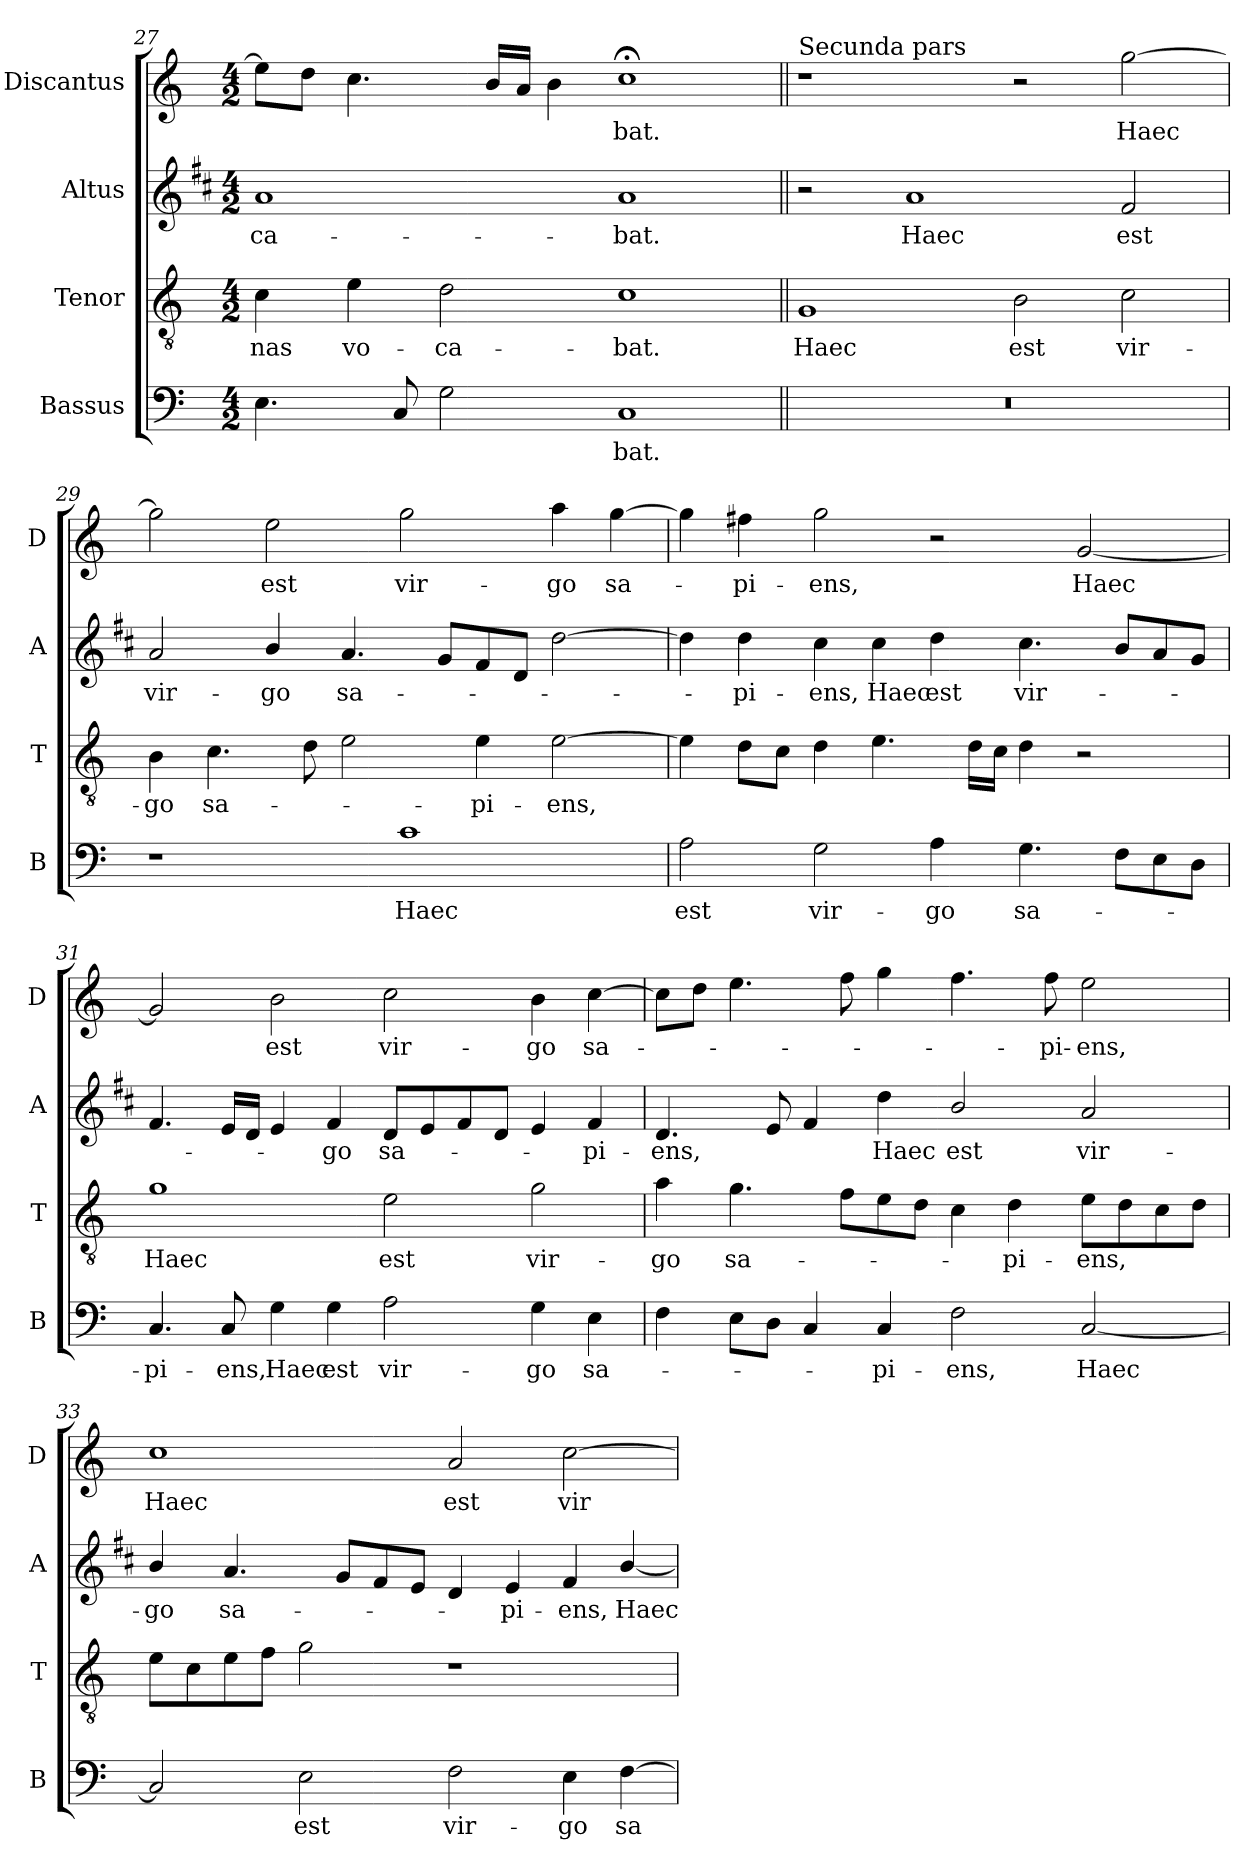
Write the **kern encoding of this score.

**kern	**text	**kern	**text	**kern	**text	**kern	**text
*part4	*part4	*part3	*part3	*part2	*part2	*part1	*part1
*staff4	*staff4	*staff3	*staff3	*staff2	*staff2	*staff1	*staff1
*I"Bassus	*	*I"Tenor	*	*I"Altus	*	*I"Discantus	*
*I'B	*	*I'T	*	*I'A	*	*I'D	*
*clefF4	*	*clefGv2	*	*clefG2	*	*clefG2	*
*	*	*	*	*ITrd1c2	*	*	*
*k[]	*	*k[]	*	*k[]	*	*k[]	*
*C:	*	*C:	*	*C:	*	*C:	*
*M4/2	*	*M4/2	*	*M4/2	*	*M4/2	*
=27	=27	=27	=27	=27	=27	=27	=27
!	!	!	!LO:LY:b	!	!LO:LY:b	!	!
4.E\	.	4c\	-nas	1g	-ca-	8ee\L]	.
.	.	.	.	.	.	8dd\J	.
!	!	!	!LO:LY:b	!	!	!	!
.	.	4e\	vo-	.	.	4.cc\	.
8C/	.	.	.	.	.	.	.
!	!	!	!LO:LY:b	!	!	!	!
2G\	.	2d\	-ca-	.	.	.	.
.	.	.	.	.	.	16b/LL	.
.	.	.	.	.	.	16a/JJ	.
.	.	.	.	.	.	4b\	.
!	!LO:LY:b	!	!LO:LY:b	!	!LO:LY:b	!	!LO:LY:b
1C	-bat.	1c	-bat.	1g	-bat.	1cc;<	-bat.
=28||	=28||	=28||	=28||	=28||	=28||	=28||	=28||
!	!	!	!	!	!	!LO:TX:a:t=Secunda pars	!
!	!	!	!LO:LY:b	!	!	!	!
0r	.	1G	Haec	2r	.	1r	.
!	!	!	!	!	!LO:LY:b	!	!
.	.	.	.	1g	Haec	.	.
!	!	!	!LO:LY:b	!	!	!	!
.	.	2B\	est	.	.	2r	.
!	!	!	!LO:LY:b	!	!LO:LY:b	!	!LO:LY:b
.	.	2c\	vir-	2e/	est	[2gg\	Haec
!!LO:LB:g=z
=29	=29	=29	=29	=29	=29	=29	=29
!	!	!	!LO:LY:b	!	!LO:LY:b	!	!
1r	.	4B\	-go	2g/	vir-	2gg\]	.
!	!	!	!LO:LY:b	!	!	!	!
.	.	4.c\	sa-	.	.	.	.
!	!	!	!	!	!LO:LY:b	!	!LO:LY:b
.	.	.	.	4a/	-go	2ee\	est
.	.	8d\	.	.	.	.	.
!	!	!	!	!	!LO:LY:b	!	!
.	.	2e\	.	4.g/	sa-	.	.
!	!LO:LY:b	!	!	!	!	!	!LO:LY:b
1c	Haec	.	.	.	.	2gg\	vir-
.	.	.	.	8f/L	.	.	.
!	!	!	!LO:LY:b	!	!	!	!
.	.	4e\	-pi-	8e/	.	.	.
.	.	.	.	8c/J	.	.	.
!	!	!	!LO:LY:b	!	!	!	!LO:LY:b
.	.	[2e\	-ens,	[2cc\	.	4aa\	-go
!	!	!	!	!	!	!	!LO:LY:b
.	.	.	.	.	.	[4gg\	sa-
=30	=30	=30	=30	=30	=30	=30	=30
!	!LO:LY:b	!	!	!	!	!	!
2A\	est	4e\]	.	4cc\]	.	4gg\]	.
!	!	!	!	!	!LO:LY:b	!	!LO:LY:b
.	.	8d\L	.	4cc\	-pi-	4ff#X\	-pi-
.	.	8c\J	.	.	.	.	.
!	!LO:LY:b	!	!	!	!LO:LY:b	!	!LO:LY:b
2G\	vir-	4d\	.	4b\	-ens,	2gg\	-ens,
!	!	!	!	!	!LO:LY:b	!	!
.	.	4.e\	.	4b\	Haec	.	.
!	!LO:LY:b	!	!	!	!LO:LY:b	!	!
4A\	-go	.	.	4cc\	est	2r	.
.	.	16d\LL	.	.	.	.	.
.	.	16c\JJ	.	.	.	.	.
!	!LO:LY:b	!	!	!	!LO:LY:b	!	!
4.G\	sa-	4d\	.	4.b\	vir-	.	.
!	!	!	!	!	!	!	!LO:LY:b
.	.	2r	.	.	.	[2g/	Haec
8F\L	.	.	.	8a/L	.	.	.
8E\	.	.	.	8g/	.	.	.
8D\J	.	.	.	8f/J	.	.	.
=31	=31	=31	=31	=31	=31	=31	=31
!	!LO:LY:b	!	!LO:LY:b	!	!	!	!
4.C/	-pi-	1g	Haec	4.e/	.	2g/]	.
!	!LO:LY:b	!	!	!	!	!	!
8C/	-ens,	.	.	16d/LL	.	.	.
.	.	.	.	16c/JJ	.	.	.
!	!LO:LY:b	!	!	!	!	!	!LO:LY:b
4G\	Haec	.	.	4d/	.	2b\	est
!	!LO:LY:b	!	!	!	!LO:LY:b	!	!
4G\	est	.	.	4e/	-go	.	.
!	!LO:LY:b	!	!LO:LY:b	!	!LO:LY:b	!	!LO:LY:b
2A\	vir-	2e\	est	8c/L	sa-	2cc\	vir-
.	.	.	.	8d/	.	.	.
.	.	.	.	8e/	.	.	.
.	.	.	.	8c/J	.	.	.
!	!LO:LY:b	!	!LO:LY:b	!	!	!	!LO:LY:b
4G\	-go	2g\	vir-	4d/	.	4b\	-go
!	!LO:LY:b	!	!	!	!LO:LY:b	!	!LO:LY:b
4E\	sa-	.	.	4e/	-pi-	[4cc\	sa-
!!LO:LB:g=z
=32	=32	=32	=32	=32	=32	=32	=32
!	!	!	!LO:LY:b	!	!LO:LY:b	!	!
4F\	.	4a\	-go	4.c/	-ens,	8cc\L]	.
.	.	.	.	.	.	8dd\J	.
!	!	!	!LO:LY:b	!	!	!	!
8E\L	.	4.g\	sa-	.	.	4.ee\	.
8D\J	.	.	.	8d/	.	.	.
4C/	.	.	.	4e/	.	.	.
.	.	8f\L	.	.	.	8ff\	.
!	!LO:LY:b	!	!	!	!LO:LY:b	!	!
4C/	-pi-	8e\	.	4cc\	Haec	4gg\	.
.	.	8d\J	.	.	.	.	.
!	!LO:LY:b	!	!	!	!LO:LY:b	!	!
2F\	-ens,	4c\	.	2a/	est	4.ff\	.
!	!	!	!LO:LY:b	!	!	!	!
.	.	4d\	-pi-	.	.	.	.
!	!	!	!	!	!	!	!LO:LY:b
.	.	.	.	.	.	8ff\	-pi-
!	!LO:LY:b	!	!LO:LY:b	!	!LO:LY:b	!	!LO:LY:b
[2C/	Haec	8e\L	-ens,	2g/	vir-	2ee\	-ens,
.	.	8d\	.	.	.	.	.
.	.	8c\	.	.	.	.	.
.	.	8d\J	.	.	.	.	.
=33	=33	=33	=33	=33	=33	=33	=33
!	!	!	!	!	!LO:LY:b	!	!LO:LY:b
2C/]	.	8e\L	.	4a/	-go	1cc	Haec
.	.	8c\	.	.	.	.	.
!	!	!	!	!	!LO:LY:b	!	!
.	.	8e\	.	4.g/	sa-	.	.
.	.	8f\J	.	.	.	.	.
!	!LO:LY:b	!	!	!	!	!	!
2E\	est	2g\	.	.	.	.	.
.	.	.	.	8f/L	.	.	.
.	.	.	.	8e/	.	.	.
.	.	.	.	8d/J	.	.	.
!	!LO:LY:b	!	!	!	!	!	!LO:LY:b
2F\	vir-	1r	.	4c/	.	2a/	est
!	!	!	!	!	!LO:LY:b	!	!
.	.	.	.	4d/	-pi-	.	.
!	!LO:LY:b	!	!	!	!LO:LY:b	!	!LO:LY:b
4E\	-go	.	.	4e/	-ens,	[2cc\	vir-
!	!LO:LY:b	!	!	!	!LO:LY:b	!	!
[4F\	sa-	.	.	[4a/	Haec	.	.
=	=	=	=	=	=	=	=
*-	*-	*-	*-	*-	*-	*-	*-
